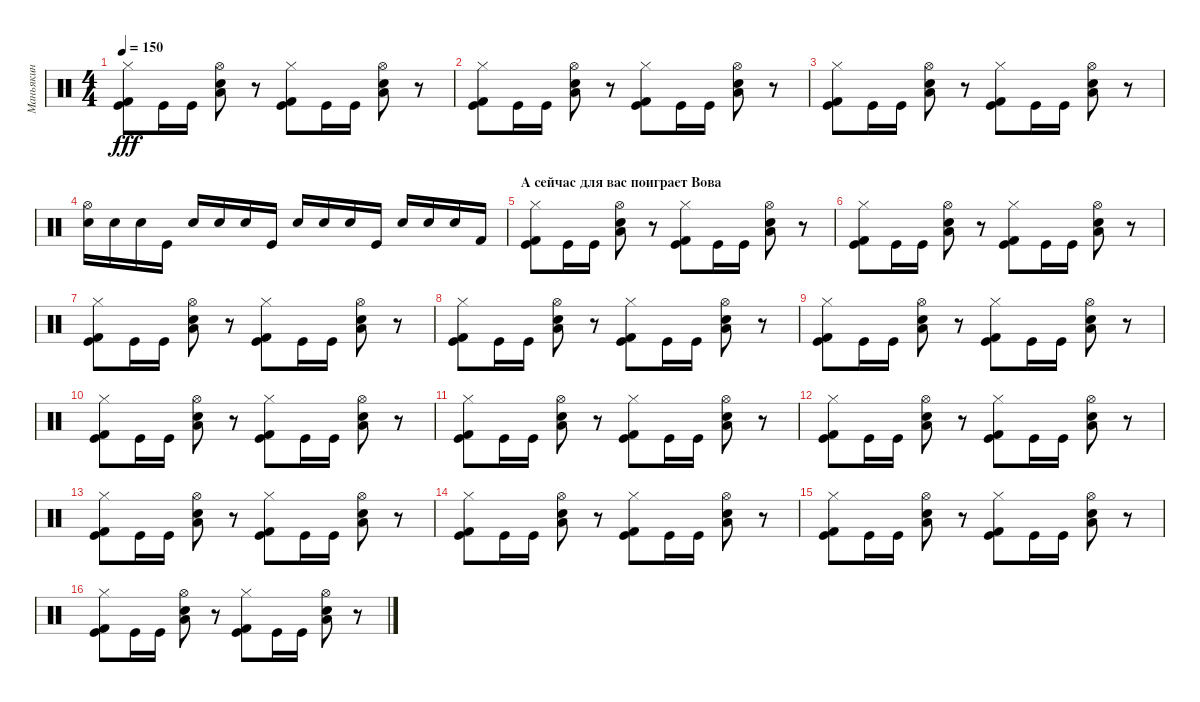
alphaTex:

\track ("Маньякин" "Маньякин") {instrument percussion}
\staff {score}
\articulation defaults
\ts (4 4)
\tempo 150
\clef neutral
\ks c
("Hi-Hat (closed)" "Kick (hit)" "Kick (hit) 2").8{dy fff} "Kick (hit)".16 "Kick (hit)".16 ("Hi-Hat (open)" "Low Tom (hit)" "Snare (hit) 2").8 r.8 ("Hi-Hat (closed)" "Kick (hit)" "Kick (hit) 2").8 "Kick (hit)".16 "Kick (hit)".16 ("Hi-Hat (open)" "Low Tom (hit)" "Snare (hit) 2").8 r.8 |
("Hi-Hat (closed)" "Kick (hit)" "Kick (hit) 2").8 "Kick (hit)".16 "Kick (hit)".16 ("Hi-Hat (open)" "Low Tom (hit)" "Snare (hit) 2").8 r.8 ("Hi-Hat (closed)" "Kick (hit)" "Kick (hit) 2").8 "Kick (hit)".16 "Kick (hit)".16 ("Hi-Hat (open)" "Low Tom (hit)" "Snare (hit) 2").8 r.8 |
("Hi-Hat (closed)" "Kick (hit)" "Kick (hit) 2").8 "Kick (hit)".16 "Kick (hit)".16 ("Hi-Hat (open)" "Low Tom (hit)" "Snare (hit) 2").8 r.8 ("Hi-Hat (closed)" "Kick (hit)" "Kick (hit) 2").8 "Kick (hit)".16 "Kick (hit)".16 ("Hi-Hat (open)" "Low Tom (hit)" "Snare (hit) 2").8 r.8 |
("Hi-Hat (open)" "Snare (hit) 2").16 "Snare (hit) 2".16 "Snare (hit) 2".16 "Kick (hit)".16 "Snare (hit) 2".16 "Snare (hit) 2".16 "Snare (hit) 2".16 "Kick (hit)".16 "Snare (hit) 2".16 "Snare (hit) 2".16 "Snare (hit) 2".16 "Kick (hit)".16 "Snare (hit) 2".16 "Snare (hit) 2".16 "Snare (hit) 2".16 "Kick (hit) 2".16 |
\section ("" "А сейчас для вас поиграет Вова")
("Hi-Hat (closed)" "Kick (hit)" "Kick (hit) 2").8 "Kick (hit)".16 "Kick (hit)".16 ("Hi-Hat (open)" "Low Tom (hit)" "Snare (hit) 2").8 r.8 ("Hi-Hat (closed)" "Kick (hit)" "Kick (hit) 2").8 "Kick (hit)".16 "Kick (hit)".16 ("Hi-Hat (open)" "Low Tom (hit)" "Snare (hit) 2").8 r.8 |
("Hi-Hat (closed)" "Kick (hit)" "Kick (hit) 2").8 "Kick (hit)".16 "Kick (hit)".16 ("Hi-Hat (open)" "Low Tom (hit)" "Snare (hit) 2").8 r.8 ("Hi-Hat (closed)" "Kick (hit)" "Kick (hit) 2").8 "Kick (hit)".16 "Kick (hit)".16 ("Hi-Hat (open)" "Low Tom (hit)" "Snare (hit) 2").8 r.8 |
("Hi-Hat (closed)" "Kick (hit)" "Kick (hit) 2").8 "Kick (hit)".16 "Kick (hit)".16 ("Hi-Hat (open)" "Low Tom (hit)" "Snare (hit) 2").8 r.8 ("Hi-Hat (closed)" "Kick (hit)" "Kick (hit) 2").8 "Kick (hit)".16 "Kick (hit)".16 ("Hi-Hat (open)" "Low Tom (hit)" "Snare (hit) 2").8 r.8 |
("Hi-Hat (closed)" "Kick (hit)" "Kick (hit) 2").8 "Kick (hit)".16 "Kick (hit)".16 ("Hi-Hat (open)" "Low Tom (hit)" "Snare (hit) 2").8 r.8 ("Hi-Hat (closed)" "Kick (hit)" "Kick (hit) 2").8 "Kick (hit)".16 "Kick (hit)".16 ("Hi-Hat (open)" "Low Tom (hit)" "Snare (hit) 2").8 r.8 |
("Hi-Hat (closed)" "Kick (hit)" "Kick (hit) 2").8 "Kick (hit)".16 "Kick (hit)".16 ("Hi-Hat (open)" "Low Tom (hit)" "Snare (hit) 2").8 r.8 ("Hi-Hat (closed)" "Kick (hit)" "Kick (hit) 2").8 "Kick (hit)".16 "Kick (hit)".16 ("Hi-Hat (open)" "Low Tom (hit)" "Snare (hit) 2").8 r.8 |
("Hi-Hat (closed)" "Kick (hit)" "Kick (hit) 2").8 "Kick (hit)".16 "Kick (hit)".16 ("Hi-Hat (open)" "Low Tom (hit)" "Snare (hit) 2").8 r.8 ("Hi-Hat (closed)" "Kick (hit)" "Kick (hit) 2").8 "Kick (hit)".16 "Kick (hit)".16 ("Hi-Hat (open)" "Low Tom (hit)" "Snare (hit) 2").8 r.8 |
("Hi-Hat (closed)" "Kick (hit)" "Kick (hit) 2").8 "Kick (hit)".16 "Kick (hit)".16 ("Hi-Hat (open)" "Low Tom (hit)" "Snare (hit) 2").8 r.8 ("Hi-Hat (closed)" "Kick (hit)" "Kick (hit) 2").8 "Kick (hit)".16 "Kick (hit)".16 ("Hi-Hat (open)" "Low Tom (hit)" "Snare (hit) 2").8 r.8 |
("Hi-Hat (closed)" "Kick (hit)" "Kick (hit) 2").8 "Kick (hit)".16 "Kick (hit)".16 ("Hi-Hat (open)" "Low Tom (hit)" "Snare (hit) 2").8 r.8 ("Hi-Hat (closed)" "Kick (hit)" "Kick (hit) 2").8 "Kick (hit)".16 "Kick (hit)".16 ("Hi-Hat (open)" "Low Tom (hit)" "Snare (hit) 2").8 r.8 |
("Hi-Hat (closed)" "Kick (hit)" "Kick (hit) 2").8 "Kick (hit)".16 "Kick (hit)".16 ("Hi-Hat (open)" "Low Tom (hit)" "Snare (hit) 2").8 r.8 ("Hi-Hat (closed)" "Kick (hit)" "Kick (hit) 2").8 "Kick (hit)".16 "Kick (hit)".16 ("Hi-Hat (open)" "Low Tom (hit)" "Snare (hit) 2").8 r.8 |
("Hi-Hat (closed)" "Kick (hit)" "Kick (hit) 2").8 "Kick (hit)".16 "Kick (hit)".16 ("Hi-Hat (open)" "Low Tom (hit)" "Snare (hit) 2").8 r.8 ("Hi-Hat (closed)" "Kick (hit)" "Kick (hit) 2").8 "Kick (hit)".16 "Kick (hit)".16 ("Hi-Hat (open)" "Low Tom (hit)" "Snare (hit) 2").8 r.8 |
("Hi-Hat (closed)" "Kick (hit)" "Kick (hit) 2").8 "Kick (hit)".16 "Kick (hit)".16 ("Hi-Hat (open)" "Low Tom (hit)" "Snare (hit) 2").8 r.8 ("Hi-Hat (closed)" "Kick (hit)" "Kick (hit) 2").8 "Kick (hit)".16 "Kick (hit)".16 ("Hi-Hat (open)" "Low Tom (hit)" "Snare (hit) 2").8 r.8 |
("Hi-Hat (closed)" "Kick (hit)" "Kick (hit) 2").8 "Kick (hit)".16 "Kick (hit)".16 ("Hi-Hat (open)" "Low Tom (hit)" "Snare (hit) 2").8 r.8 ("Hi-Hat (closed)" "Kick (hit)" "Kick (hit) 2").8 "Kick (hit)".16 "Kick (hit)".16 ("Hi-Hat (open)" "Low Tom (hit)" "Snare (hit) 2").8 r.8
